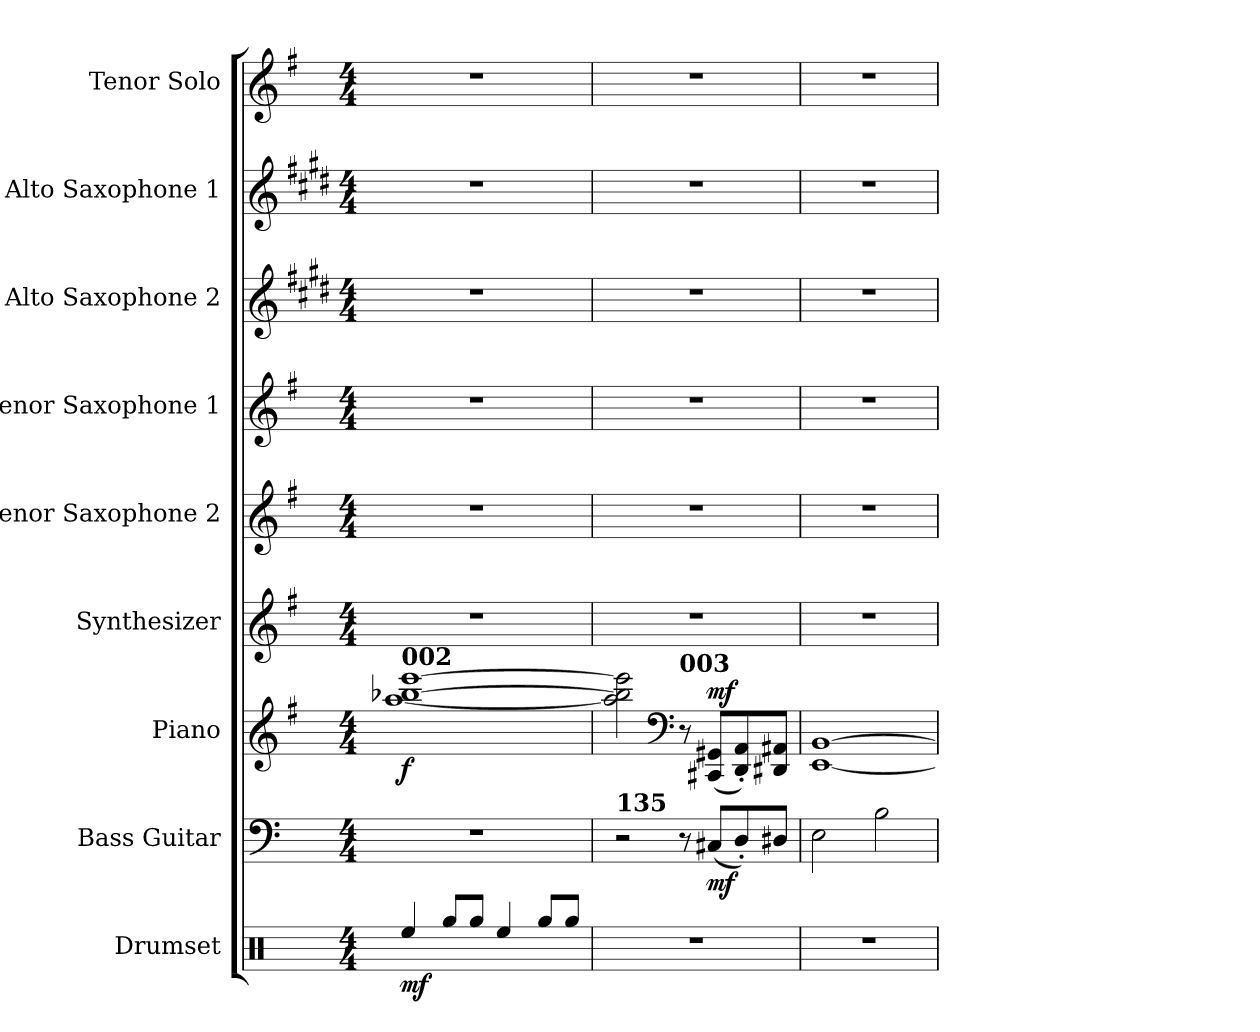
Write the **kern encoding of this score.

**kern	**dynam	**kern	**dynam	**kern	**dynam	**kern	**kern	**kern	**kern	**kern	**kern
*part9	*part9	*part8	*part8	*part7	*part7	*part6	*part5	*part4	*part3	*part2	*part1
*staff9	*staff9	*staff8	*staff8	*staff7	*staff7	*staff6	*staff5	*staff4	*staff3	*staff2	*staff1
*I"Drumset	*	*I"Bass Guitar	*	*I"Piano	*	*I"Synthesizer	*I"Tenor Saxophone 2	*I"Tenor Saxophone 1	*I"Alto Saxophone 2	*I"Alto Saxophone 1	*I"Tenor Solo
*I'Drs.	*	*I'B. Guit.	*	*I'Pno.	*	*I'Synth.	*I'T. Sax. 2	*I'T. Sax. 1	*I'A. Sax. 2	*I'A. Sax. 1	*I'Solo
*clefX	*	*clefF4	*	*clefG2	*	*clefG2	*clefG2	*clefG2	*clefG2	*clefG2	*clefG2
*	*	*ITrd7c12	*	*	*	*	*ITrd8c14	*ITrd8c14	*ITrd5c9	*ITrd5c9	*ITrd8c14
*k[]	*	*k[]	*	*k[f#]	*	*k[f#]	*k[f#]	*k[f#]	*k[f#]	*k[f#]	*k[f#]
*M4/4	*	*M4/4	*	*M4/4	*	*M4/4	*M4/4	*M4/4	*M4/4	*M4/4	*M4/4
*MM120	*	*MM120	*	*MM120	*	*MM120	*MM120	*MM120	*MM120	*MM120	*MM120
=1	=1	=1	=1	=1	=1	=1	=1	=1	=1	=1	=1
!	!	!	!	!LO:TX:a:B:t=002	!	!	!	!	!	!	!
!	!LO:DY:b	!	!	!	!LO:DY:b	!	!	!	!	!	!
4Ree/	mf	1r	.	[1aa [1bb-X [1eee	f	1r	1r	1r	1r	1r	1r
8Rgg/L	.	.	.	.	.	.	.	.	.	.	.
8Rgg/J	.	.	.	.	.	.	.	.	.	.	.
4Ree/	.	.	.	.	.	.	.	.	.	.	.
8Rgg/L	.	.	.	.	.	.	.	.	.	.	.
8Rgg/J	.	.	.	.	.	.	.	.	.	.	.
=2	=2	=2	=2	=2	=2	=2	=2	=2	=2	=2	=2
!	!	!LO:TX:a:B:t=135	!	!	!	!	!	!	!	!	!
1r	.	2r	.	2aa\] 2bb-\] 2eee\]	.	1r	1r	1r	1r	1r	1r
*	*	*	*	*clefF4	*	*	*	*	*	*	*
!	!	!	!	!LO:TX:a:B:t=003	!	!	!	!	!	!	!
.	.	8r	.	8r	.	.	.	.	.	.	.
!	!	!	!LO:DY:b	!	!LO:DY:a	!	!	!	!	!	!
.	.	(8CC#X/L	mf	(8CC#X/ 8GG#X/L	mf	.	.	.	.	.	.
.	.	8DD'/)	.	8DD/' 8AA/')	.	.	.	.	.	.	.
.	.	8DD#X/J	.	8DD#X/ 8AA#X/J	.	.	.	.	.	.	.
=3	=3	=3	=3	=3	=3	=3	=3	=3	=3	=3	=3
1r	.	2EE\	.	[1EE [1BB	.	1r	1r	1r	1r	1r	1r
.	.	2BB\	.	.	.	.	.	.	.	.	.
=	=	=	=	=	=	=	=	=	=	=	=
*-	*-	*-	*-	*-	*-	*-	*-	*-	*-	*-	*-
